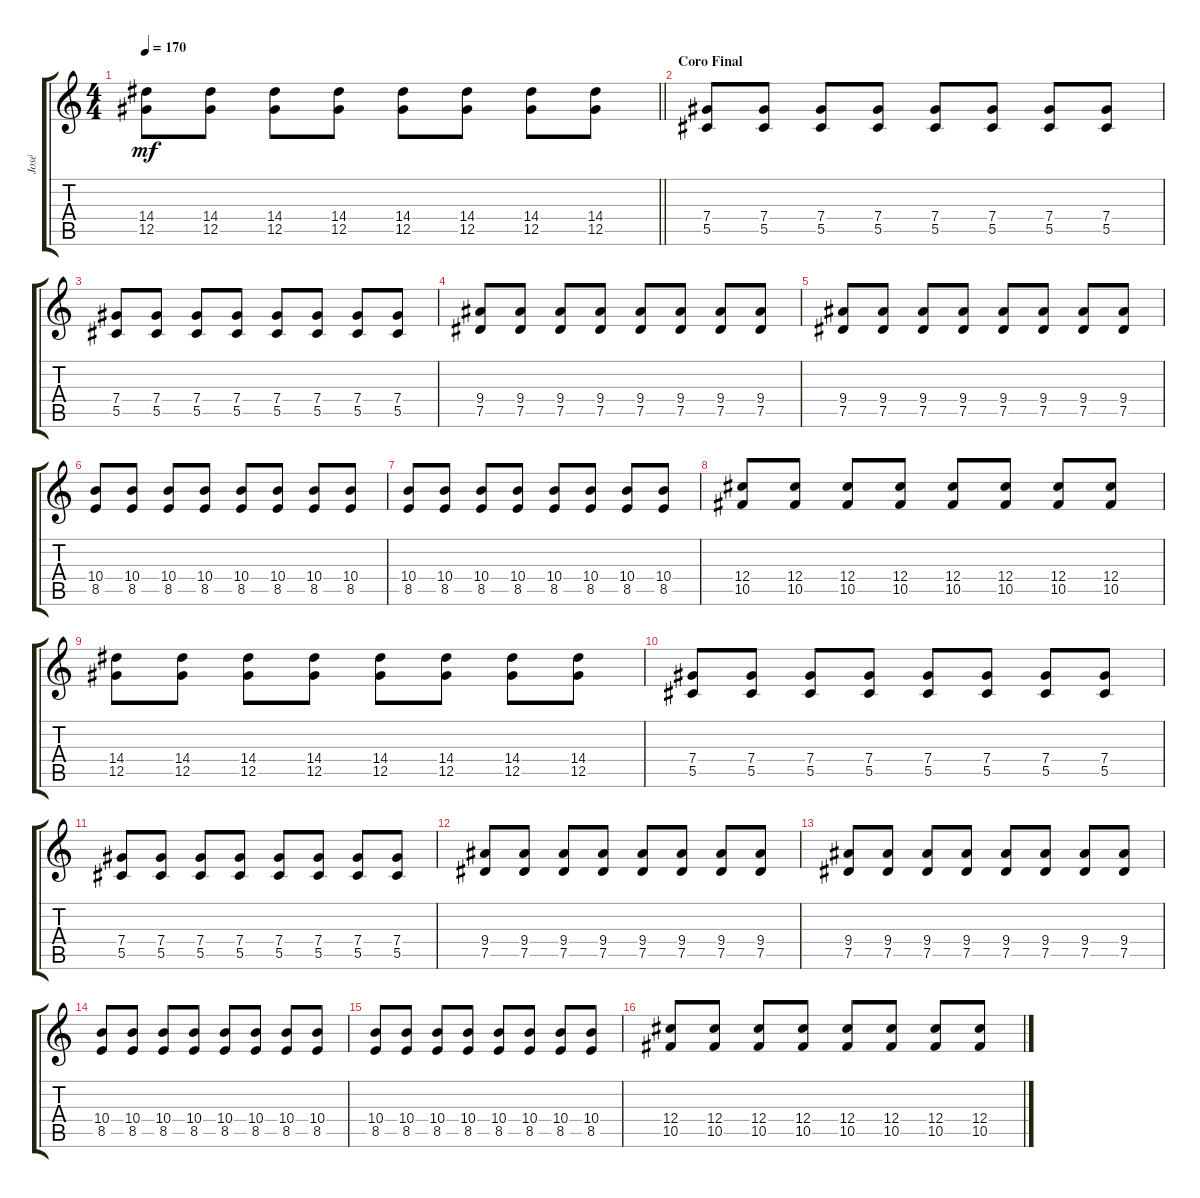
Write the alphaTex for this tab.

\track ("José" "José") {instrument overdrivenguitar}
\staff {score tabs}
\tuning (Eb4 Bb3 Gb3 Db3 Ab2 Eb2) {hide}
\ts (4 4)
\tempo 170
\clef g2
\barLineRight lightlight
\ks c
(14.4 12.5).8{dy mf} (14.4 12.5).8 (14.4 12.5).8 (14.4 12.5).8 (14.4 12.5).8 (14.4 12.5).8 (14.4 12.5).8 (14.4 12.5).8 |
\section ("" "Coro Final")
(7.4 5.5).8{volume 11} (7.4 5.5).8 (7.4 5.5).8 (7.4 5.5).8 (7.4 5.5).8 (7.4 5.5).8 (7.4 5.5).8 (7.4 5.5).8 |
(7.4 5.5).8 (7.4 5.5).8 (7.4 5.5).8 (7.4 5.5).8 (7.4 5.5).8 (7.4 5.5).8 (7.4 5.5).8 (7.4 5.5).8 |
(9.4 7.5).8 (9.4 7.5).8 (9.4 7.5).8 (9.4 7.5).8 (9.4 7.5).8 (9.4 7.5).8 (9.4 7.5).8 (9.4 7.5).8 |
(9.4 7.5).8 (9.4 7.5).8 (9.4 7.5).8 (9.4 7.5).8 (9.4 7.5).8 (9.4 7.5).8 (9.4 7.5).8 (9.4 7.5).8 |
(10.4 8.5).8 (10.4 8.5).8 (10.4 8.5).8 (10.4 8.5).8 (10.4 8.5).8 (10.4 8.5).8 (10.4 8.5).8 (10.4 8.5).8 |
(10.4 8.5).8 (10.4 8.5).8 (10.4 8.5).8 (10.4 8.5).8 (10.4 8.5).8 (10.4 8.5).8 (10.4 8.5).8 (10.4 8.5).8 |
(12.4 10.5).8 (12.4 10.5).8 (12.4 10.5).8 (12.4 10.5).8 (12.4 10.5).8 (12.4 10.5).8 (12.4 10.5).8 (12.4 10.5).8 |
(14.4 12.5).8 (14.4 12.5).8 (14.4 12.5).8 (14.4 12.5).8 (14.4 12.5).8 (14.4 12.5).8 (14.4 12.5).8 (14.4 12.5).8 |
(7.4 5.5).8 (7.4 5.5).8 (7.4 5.5).8 (7.4 5.5).8 (7.4 5.5).8 (7.4 5.5).8 (7.4 5.5).8 (7.4 5.5).8 |
(7.4 5.5).8 (7.4 5.5).8 (7.4 5.5).8 (7.4 5.5).8 (7.4 5.5).8 (7.4 5.5).8 (7.4 5.5).8 (7.4 5.5).8 |
(9.4 7.5).8 (9.4 7.5).8 (9.4 7.5).8 (9.4 7.5).8 (9.4 7.5).8 (9.4 7.5).8 (9.4 7.5).8 (9.4 7.5).8 |
(9.4 7.5).8 (9.4 7.5).8 (9.4 7.5).8 (9.4 7.5).8 (9.4 7.5).8 (9.4 7.5).8 (9.4 7.5).8 (9.4 7.5).8 |
(10.4 8.5).8 (10.4 8.5).8 (10.4 8.5).8 (10.4 8.5).8 (10.4 8.5).8 (10.4 8.5).8 (10.4 8.5).8 (10.4 8.5).8 |
(10.4 8.5).8 (10.4 8.5).8 (10.4 8.5).8 (10.4 8.5).8 (10.4 8.5).8 (10.4 8.5).8 (10.4 8.5).8 (10.4 8.5).8 |
(12.4 10.5).8 (12.4 10.5).8 (12.4 10.5).8 (12.4 10.5).8 (12.4 10.5).8 (12.4 10.5).8 (12.4 10.5).8 (12.4 10.5).8
